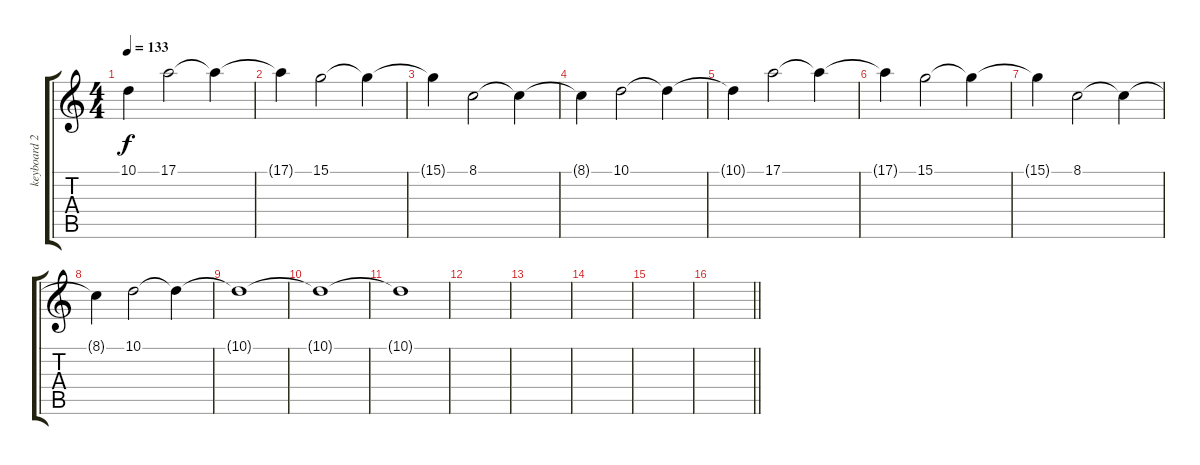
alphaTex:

\track ("keyboard 2" "keyboard 2") {instrument synthstrings2}
\staff {score tabs}
\tuning (E4 B3 G3 D3 A2 E2) {hide}
\ts (4 4)
\tempo 133
\clef g2
\ks c
10.1{t}.4{dy f} 17.1.2 17.1{t}.4 |
17.1{t}.4 15.1.2 15.1{t}.4 |
15.1{t}.4 8.1.2 8.1{t}.4 |
8.1{t}.4 10.1.2 10.1{t}.4 |
10.1{t}.4 17.1.2 17.1{t}.4 |
17.1{t}.4 15.1.2 15.1{t}.4 |
15.1{t}.4 8.1.2 8.1{t}.4 |
8.1{t}.4 10.1.2 10.1{t}.4 |
10.1{t}.1{volume 0} |
10.1{t}.1 |
10.1{t}.1 |
|
|
|
|
\barLineRight lightlight
